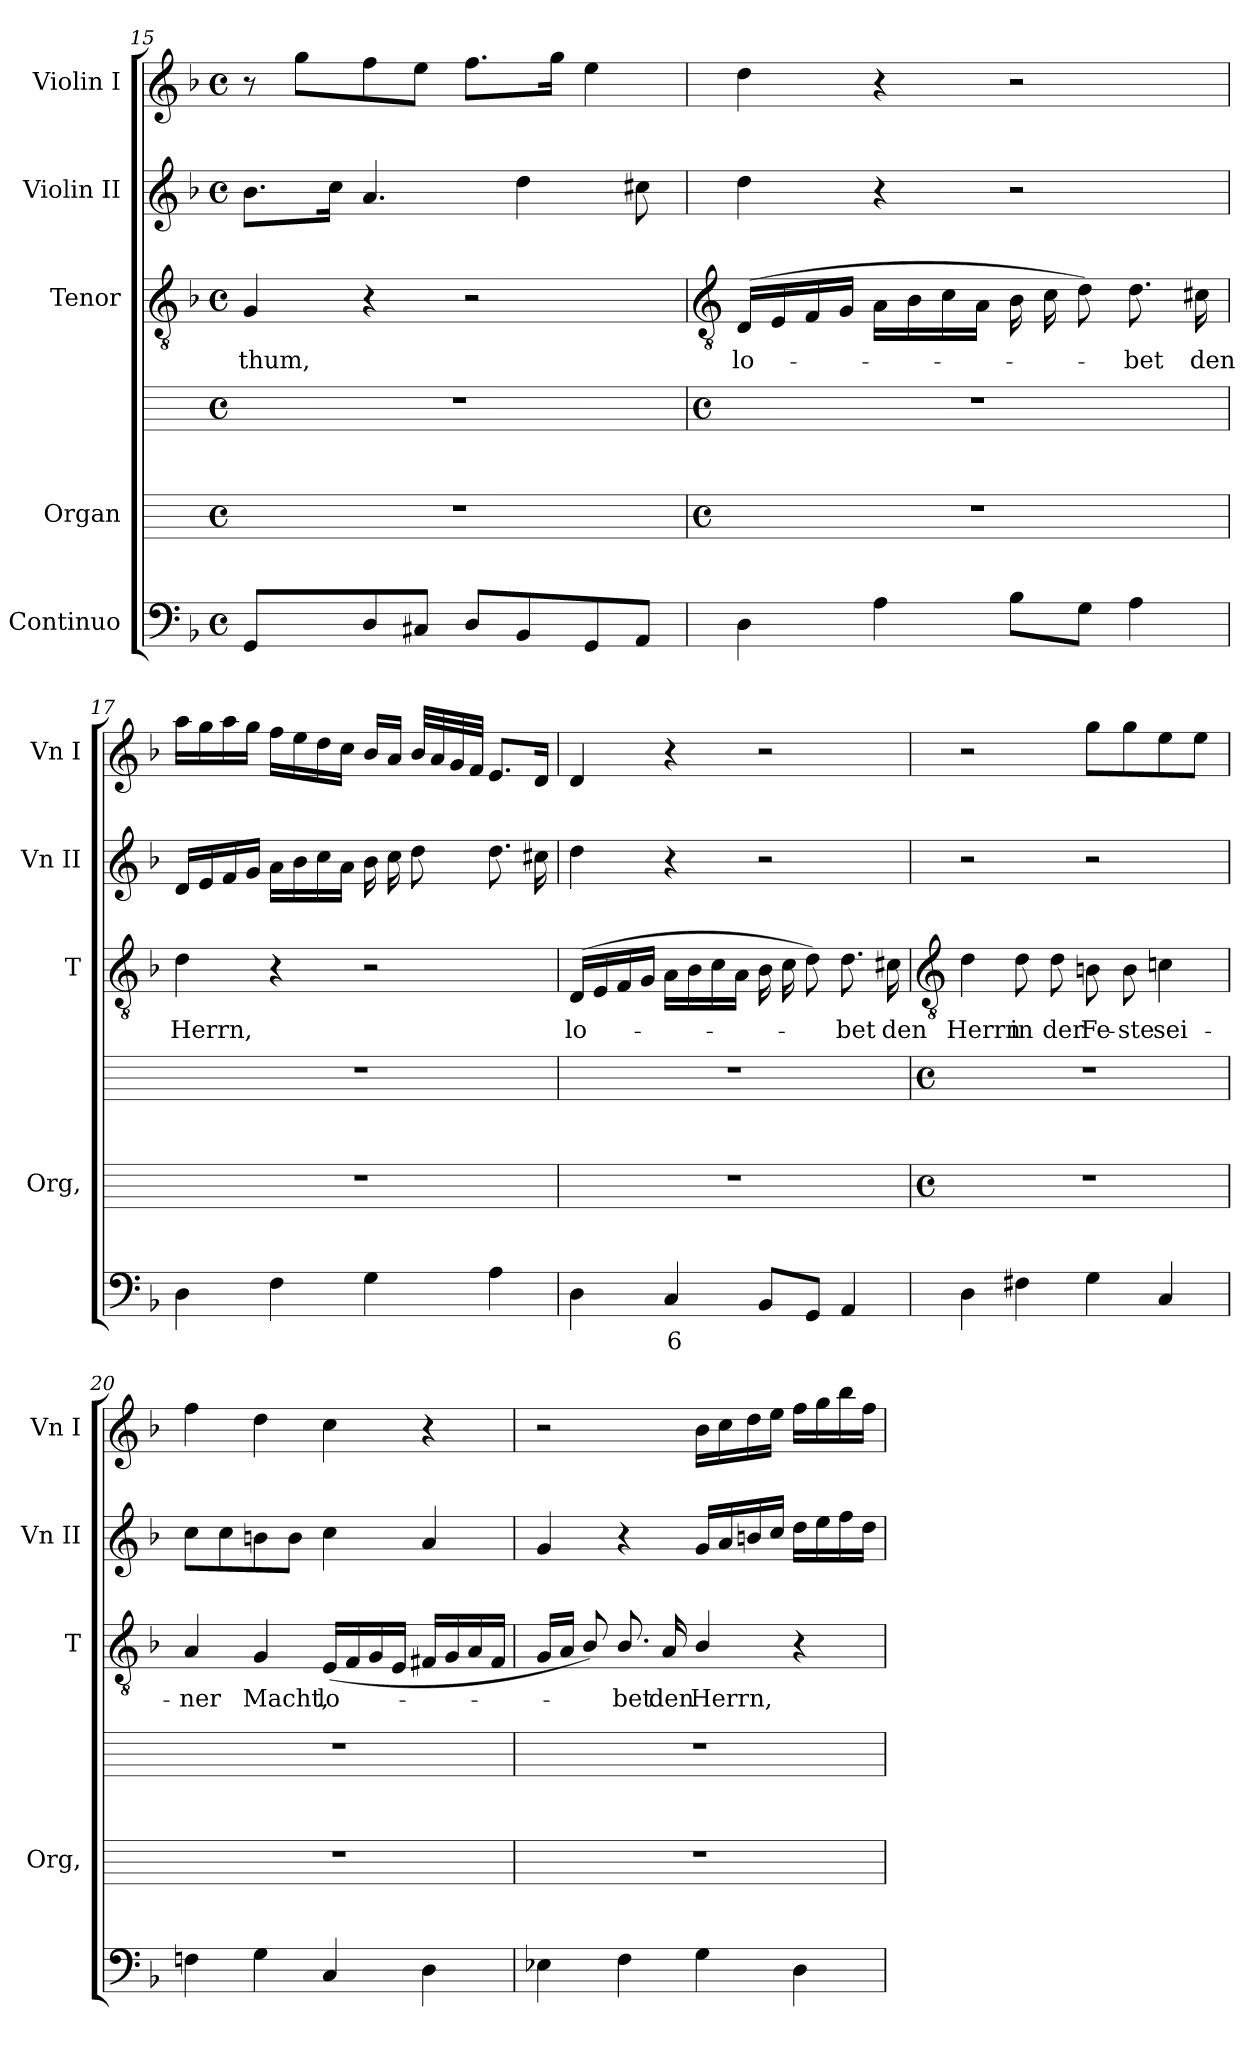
**kern	**text	**kern	**kern	**kern	**text	**kern	**kern
*part5	*part5	*part4	*part4	*part3	*part3	*part2	*part1
*staff6	*staff6	*staff5	*staff4	*staff3	*staff3	*staff2	*staff1
*I"Continuo	*	*I"Organ	*	*I"Tenor	*	*I"Violin II	*I"Violin I
*	*	*I'Org,	*	*I'T	*	*I'Vn II	*I'Vn I
*clefF4	*	*	*	*clefGv2	*	*clefG2	*clefG2
*k[b-]	*	*	*	*k[b-]	*	*k[b-]	*k[b-]
*F:	*	*	*	*F:	*	*F:	*F:
*M4/4	*	*M4/4	*M4/4	*M4/4	*	*M4/4	*M4/4
*met(c)	*	*met(c)	*met(c)	*met(c)	*	*met(c)	*met(c)
=15	=15	=15	=15	=15	=15	=15	=15
!	!	!	!	!	!LO:LY:b	!	!
4GG	.	1r	1r	4G	-thum,	8.b-L	8r
.	.	.	.	.	.	.	8ggL
.	.	.	.	.	.	16ccJ	.
8D	.	.	.	4r	.	4.a	8ff
8C#XJ	.	.	.	.	.	.	8eeJ
8DL	.	.	.	2r	.	.	8.ffL
8BB-	.	.	.	.	.	4dd	.
.	.	.	.	.	.	.	16ggJ
8GG	.	.	.	.	.	.	4ee
8AAJ	.	.	.	.	.	8cc#X	.
!!LO:LB:g=z
=16	=16	=16	=16	=16	=16	=16	=16
*	*	*	*	*clefGv2	*	*	*
*	*	*M4/4	*M4/4	*	*	*	*
*	*	*met(c)	*met(c)	*	*	*	*
!	!	!	!	!	!LO:LY:b	!	!
4D	.	1r	1r	(>16DLL	lo-	4dd	4dd
.	.	.	.	16E	.	.	.
.	.	.	.	16F	.	.	.
.	.	.	.	16GJJ	.	.	.
4A	.	.	.	16ALL	.	4r	4r
.	.	.	.	16B-	.	.	.
.	.	.	.	16c	.	.	.
.	.	.	.	16AJJ	.	.	.
8B-L	.	.	.	16B-LL	.	2r	2r
.	.	.	.	16c	.	.	.
8GJ	.	.	.	8dJ)	.	.	.
!	!	!	!	!	!LO:LY:b	!	!
4A	.	.	.	8.d	bet	.	.
!	!	!	!	!	!LO:LY:b	!	!
.	.	.	.	16c#X	den	.	.
=17	=17	=17	=17	=17	=17	=17	=17
!	!	!	!	!	!LO:LY:b	!	!
4D	.	1r	1r	4d	Herrn,	16dLL	16aaLL
.	.	.	.	.	.	16e	16gg
.	.	.	.	.	.	16f	16aa
.	.	.	.	.	.	16gJJ	16ggJJ
4F	.	.	.	4r	.	16aLL	16ffLL
.	.	.	.	.	.	16b-	16ee
.	.	.	.	.	.	16cc	16dd
.	.	.	.	.	.	16aJJ	16ccJJ
4G	.	.	.	2r	.	16b-LL	16b-LL
.	.	.	.	.	.	16cc	16aJJ
.	.	.	.	.	.	8ddJ	32b-LLL
.	.	.	.	.	.	.	32a
.	.	.	.	.	.	.	32g
.	.	.	.	.	.	.	32fJJJ
4A	.	.	.	.	.	8.ddL	8.eL
.	.	.	.	.	.	16cc#XJ	16dJ
=18	=18	=18	=18	=18	=18	=18	=18
!	!	!	!	!	!LO:LY:b	!	!
4D	.	1r	1r	(>16DLL	lo-	4dd	4d
.	.	.	.	16E	.	.	.
.	.	.	.	16F	.	.	.
.	.	.	.	16GJJ	.	.	.
!	!LO:LY:b	!	!	!	!	!	!
4C	6	.	.	16ALL	.	4r	4r
.	.	.	.	16B-	.	.	.
.	.	.	.	16c	.	.	.
.	.	.	.	16AJJ	.	.	.
8BB-L	.	.	.	16B-LL	.	2r	2r
.	.	.	.	16c	.	.	.
8GGJ	.	.	.	8dJ)	.	.	.
!	!	!	!	!	!LO:LY:b	!	!
4AA	.	.	.	8.d	bet	.	.
!	!	!	!	!	!LO:LY:b	!	!
.	.	.	.	16c#X	den	.	.
!!LO:LB:g=z
=19	=19	=19	=19	=19	=19	=19	=19
*	*	*	*	*clefGv2	*	*	*
*	*	*M4/4	*M4/4	*	*	*	*
*	*	*met(c)	*met(c)	*	*	*	*
!	!	!	!	!	!LO:LY:b	!	!
4D	.	1r	1r	4d	Herrn	2r	2r
!	!	!	!	!	!LO:LY:b	!	!
4F#X	.	.	.	8d	in	.	.
!	!	!	!	!	!LO:LY:b	!	!
.	.	.	.	8d	der	.	.
!	!	!	!	!	!LO:LY:b	!	!
4G	.	.	.	8Bn	Fe-	2r	8ggL
!	!	!	!	!	!LO:LY:b	!	!
.	.	.	.	8B	-ste	.	8gg
!	!	!	!	!	!LO:LY:b	!	!
4C	.	.	.	4cn	sei-	.	8ee
.	.	.	.	.	.	.	8eeJ
=20	=20	=20	=20	=20	=20	=20	=20
!	!	!	!	!	!LO:LY:b	!	!
4Fn	.	1r	1r	4A	-ner	8ccL	4ff
.	.	.	.	.	.	8cc	.
!	!	!	!	!	!LO:LY:b	!	!
4G	.	.	.	4G	Macht,	8bn	4dd
.	.	.	.	.	.	8bJ	.
!	!	!	!	!	!LO:LY:b	!	!
4C	.	.	.	(<16ELL	lo-	4cc	4cc
.	.	.	.	16F	.	.	.
.	.	.	.	16G	.	.	.
.	.	.	.	16EJJ	.	.	.
4D	.	.	.	16F#XLL	.	4a	4r
.	.	.	.	16G	.	.	.
.	.	.	.	16A	.	.	.
.	.	.	.	16F#JJ	.	.	.
=21	=21	=21	=21	=21	=21	=21	=21
4E-X	.	1r	1r	16GLL	.	4g	2r
.	.	.	.	16AJJ	.	.	.
.	.	.	.	8B-/)	.	.	.
!	!	!	!	!	!LO:LY:b	!	!
4F	.	.	.	8.B-/	-bet	4r	.
!	!	!	!	!	!LO:LY:b	!	!
.	.	.	.	16A	den	.	.
!	!	!	!	!	!LO:LY:b	!	!
4G	.	.	.	4B-/	Herrn,	16gLL	16b-LL
.	.	.	.	.	.	16a	16cc
.	.	.	.	.	.	16bn	16dd
.	.	.	.	.	.	16ccJJ	16eeJJ
4D	.	.	.	4r	.	16ddLL	16ffLL
.	.	.	.	.	.	16ee	16gg
.	.	.	.	.	.	16ff	16bb-
.	.	.	.	.	.	16ddJJ	16ffJJ
=	=	=	=	=	=	=	=
*-	*-	*-	*-	*-	*-	*-	*-
